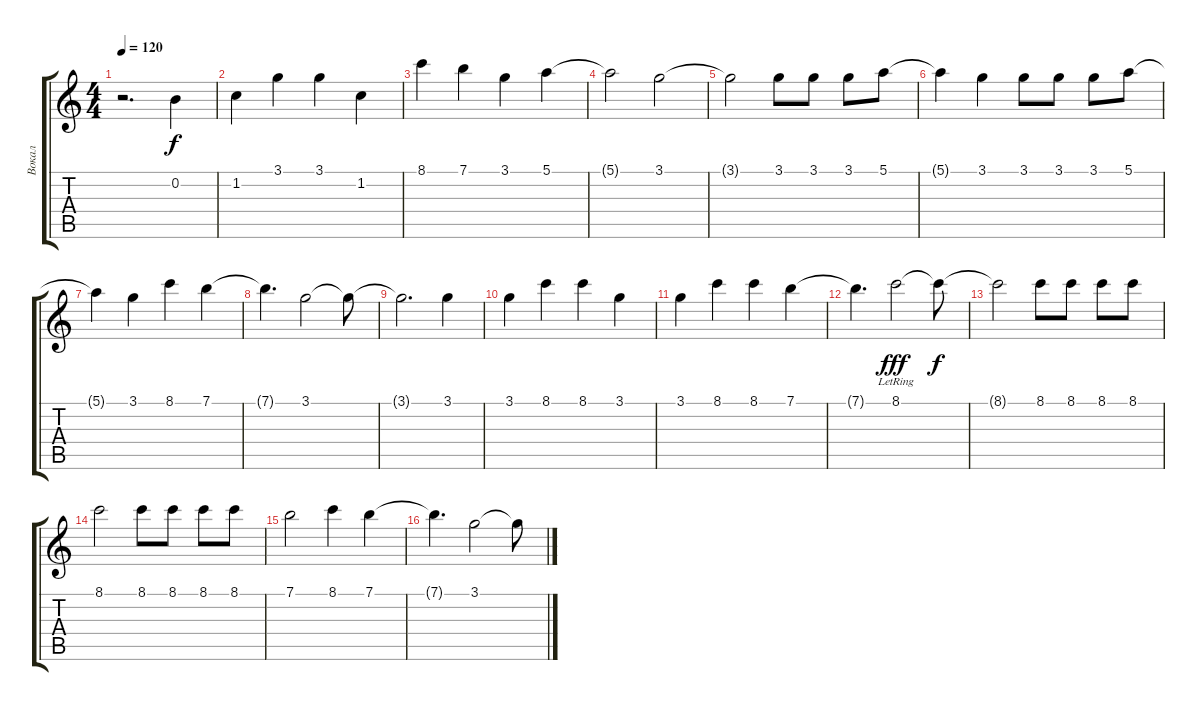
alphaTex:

\track ("Вокал" "Вокал") {instrument acousticguitarsteel}
\staff {score tabs}
\tuning (E4 B3 G3 D3 A2 E2) {hide}
\ts (4 4)
\tempo 120
\clef g2
\ks c
r.2{d dy f} 0.2.4 |
1.2.4 3.1.4 3.1.4 1.2.4 |
8.1.4 7.1.4 3.1.4 5.1.4 |
5.1{t}.2 3.1.2 |
3.1{t}.2 3.1.8 3.1.8 3.1.8 5.1.8 |
5.1{t}.4 3.1.4 3.1.8 3.1.8 3.1.8 5.1.8 |
5.1{t}.4 3.1.4 8.1.4 7.1.4 |
7.1{t}.4{d} 3.1.2 3.1{t}.8 |
3.1{t}.2{d} 3.1.4 |
3.1.4 8.1.4 8.1.4 3.1.4 |
3.1.4 8.1.4 8.1.4 7.1.4 |
7.1{t}.4{d} 8.1{lr}.2{dy fff} 8.1{t}.8{dy f} |
8.1{t}.2 8.1.8 8.1.8 8.1.8 8.1.8 |
8.1.2 8.1.8 8.1.8 8.1.8 8.1.8 |
7.1.2 8.1.4 7.1.4 |
7.1{t}.4{d} 3.1.2 3.1{t}.8
